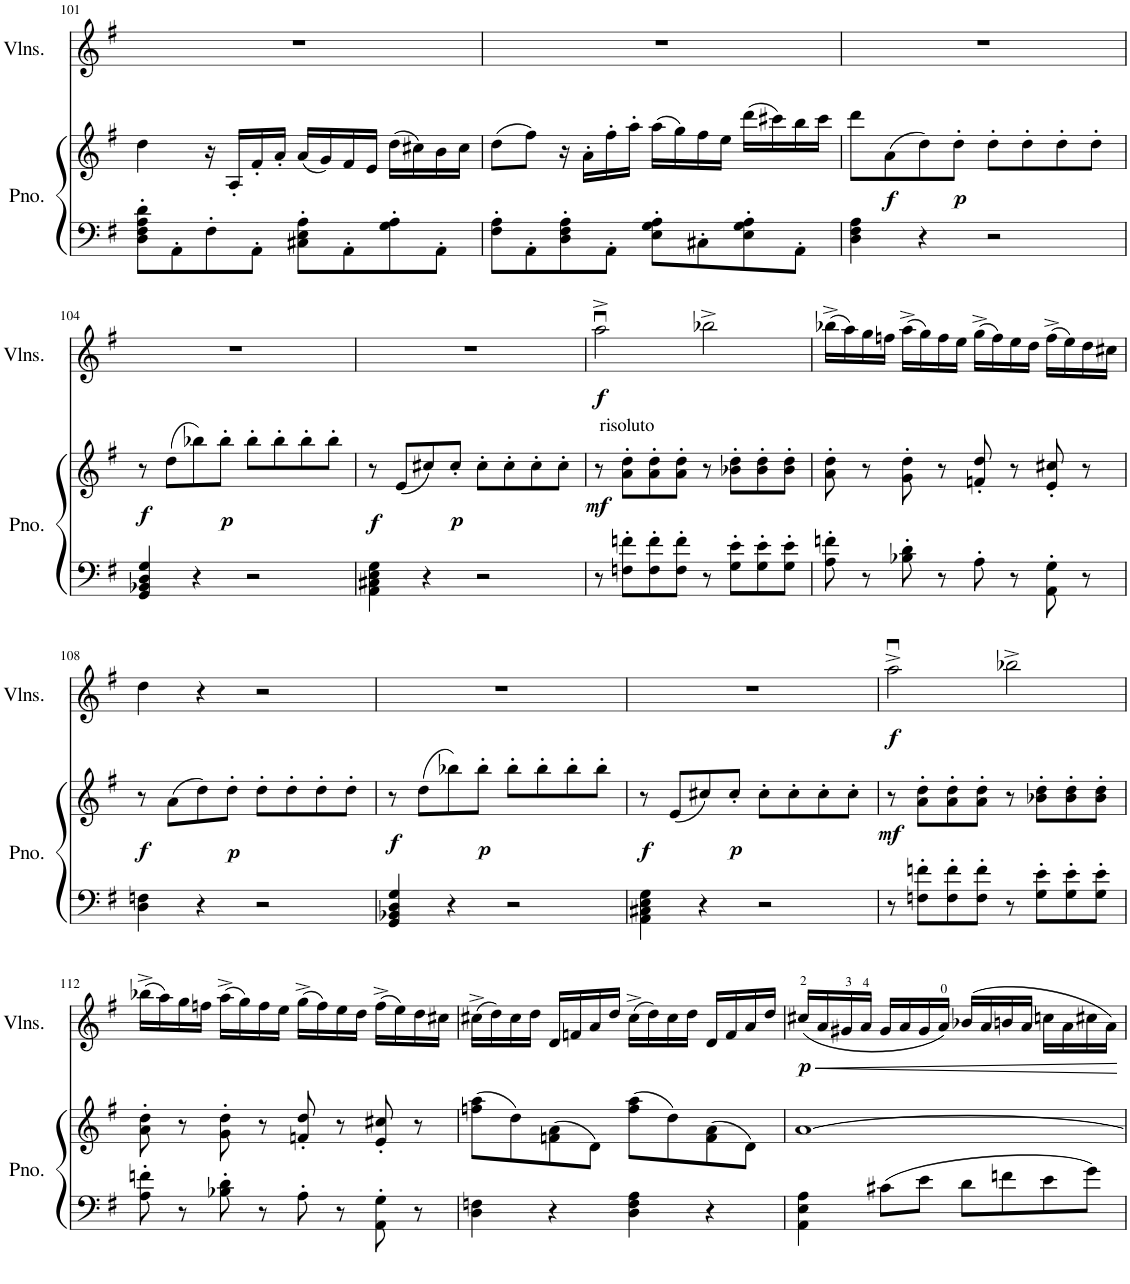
**kern	**kern	**dynam	**kern	**text	**dynam
*part2	*part2	*part2	*part1	*part1	*part1
*staff3	*staff2	*staff2/3	*staff1	*staff1	*staff1
*I"피아노	*	*	*I"바이올린	*	*
!!LO:PB:g=z
*clefG2	*clefG2	*	*clefG2	*	*
*k[f#]	*k[f#]	*	*k[f#]	*	*
*M4/4	*M4/4	*	*M4/4	*	*
*met(c)	*met(c)	*	*met(c)	*	*
=101	=101	=101	=101	=101	=101
8D\' 8F#\' 8A\' 8d\'L	4dd\	.	1r	.	.
8AA'\	.	.	.	.	.
8F#'\	16r	.	.	.	.
.	16A'/LL	.	.	.	.
8AA'\J	16f#'/	.	.	.	.
.	16a'/JJ	.	.	.	.
8C#X\' 8E\' 8A\'L	(16a/LL	.	.	.	.
.	16g/)	.	.	.	.
8AA'\	16f#/	.	.	.	.
.	16e/JJ	.	.	.	.
8G\' 8A\'	(16dd\LL	.	.	.	.
.	16cc#X\)	.	.	.	.
8AA'\J	16b\	.	.	.	.
.	16cc#\JJ	.	.	.	.
=102	=102	=102	=102	=102	=102
8F#\' 8A\'L	(8dd\L	.	1r	.	.
8AA'\	8ff#\J)	.	.	.	.
8D\' 8F#\' 8A\'	16r	.	.	.	.
.	16a'\LL	.	.	.	.
8AA'\J	16ff#'\	.	.	.	.
.	16aa'\JJ	.	.	.	.
8E\' 8G\' 8A\'L	(16aa\LL	.	.	.	.
.	16gg\)	.	.	.	.
8C#X'\	16ff#\	.	.	.	.
.	16ee\JJ	.	.	.	.
8E\' 8G\' 8A\'	(16ddd\LL	.	.	.	.
.	16ccc#X\)	.	.	.	.
8AA'\J	16bb\	.	.	.	.
.	16ccc#\JJ	.	.	.	.
=103	=103	=103	=103	=103	=103
4D\ 4F#\ 4A\	8ddd\L	.	1r	.	.
!	!	!LO:DY:b	!	!	!
.	(8a\	f	.	.	.
4r	8dd\)	.	.	.	.
!	!	!LO:DY:b	!	!	!
.	8dd'\J	p	.	.	.
2r	8dd'\L	.	.	.	.
.	8dd'\	.	.	.	.
.	8dd'\	.	.	.	.
.	8dd'\J	.	.	.	.
!!LO:LB:g=z
=104	=104	=104	=104	=104	=104
!	!	!LO:DY:b	!	!	!
4GG/ 4BB-X/ 4D/ 4G/	8r	f	1r	.	.
.	(8dd\L	.	.	.	.
4r	8bb-X\)	.	.	.	.
!	!	!LO:DY:b	!	!	!
.	8bb-'\J	p	.	.	.
2r	8bb-'\L	.	.	.	.
.	8bb-'\	.	.	.	.
.	8bb-'\	.	.	.	.
.	8bb-'\J	.	.	.	.
=105	=105	=105	=105	=105	=105
!	!	!LO:DY:b	!	!	!
4AA\ 4C#X\ 4E\ 4G\	8r	f	1r	.	.
.	(8e/L	.	.	.	.
4r	8cc#X/)	.	.	.	.
!	!	!LO:DY:b	!	!	!
.	8cc#'/J	p	.	.	.
2r	8cc#'\L	.	.	.	.
.	8cc#'\	.	.	.	.
.	8cc#'\	.	.	.	.
.	8cc#'\J	.	.	.	.
=106	=106	=106	=106	=106	=106
!	!	!LO:DY:b	!	!LO:LY:b	!LO:DY:b
8r	8r	mf	2aau^\	risoluto	f
8Fn\' 8fn\'L	8a\' 8dd\'L	.	.	.	.
8F\' 8f\'	8a\' 8dd\'	.	.	.	.
8F\' 8f\'J	8a\' 8dd\'J	.	.	.	.
8r	8r	.	2bb-X^\	.	.
8G\' 8e\'L	8b-X\' 8dd\'L	.	.	.	.
8G\' 8e\'	8b-\' 8dd\'	.	.	.	.
8G\' 8e\'J	8b-\' 8dd\'J	.	.	.	.
=107	=107	=107	=107	=107	=107
8A\' 8fn\'	8a\' 8dd\'	.	(16bb-X^\LL	.	.
.	.	.	16aa\)	.	.
8r	8r	.	16gg\	.	.
.	.	.	16ffn\JJ	.	.
8B-X\' 8d\'	8g\' 8dd\'	.	(16aa^\LL	.	.
.	.	.	16gg\)	.	.
8r	8r	.	16ff\	.	.
.	.	.	16ee\JJ	.	.
8A'\	8fn/' 8dd/'	.	(16gg^\LL	.	.
.	.	.	16ff\)	.	.
8r	8r	.	16ee\	.	.
.	.	.	16dd\JJ	.	.
8AA\' 8G\'	8e/' 8cc#X/'	.	(16ff^\LL	.	.
.	.	.	16ee\)	.	.
8r	8r	.	16dd\	.	.
.	.	.	16cc#X\JJ	.	.
!!LO:LB:g=z
=108	=108	=108	=108	=108	=108
!	!	!LO:DY:b	!	!	!
4D\ 4Fn\	8r	f	4dd\	.	.
.	(8a\L	.	.	.	.
4r	8dd\)	.	4r	.	.
!	!	!LO:DY:b	!	!	!
.	8dd'\J	p	.	.	.
2r	8dd'\L	.	2r	.	.
.	8dd'\	.	.	.	.
.	8dd'\	.	.	.	.
.	8dd'\J	.	.	.	.
=109	=109	=109	=109	=109	=109
!	!	!LO:DY:b	!	!	!
4GG/ 4BB-X/ 4D/ 4G/	8r	f	1r	.	.
.	(8dd\L	.	.	.	.
4r	8bb-X\)	.	.	.	.
!	!	!LO:DY:b	!	!	!
.	8bb-'\J	p	.	.	.
2r	8bb-'\L	.	.	.	.
.	8bb-'\	.	.	.	.
.	8bb-'\	.	.	.	.
.	8bb-'\J	.	.	.	.
=110	=110	=110	=110	=110	=110
!	!	!LO:DY:b	!	!	!
4AA\ 4C#X\ 4E\ 4G\	8r	f	1r	.	.
.	(8e/L	.	.	.	.
4r	8cc#X/)	.	.	.	.
!	!	!LO:DY:b	!	!	!
.	8cc#'/J	p	.	.	.
2r	8cc#'\L	.	.	.	.
.	8cc#'\	.	.	.	.
.	8cc#'\	.	.	.	.
.	8cc#'\J	.	.	.	.
=111	=111	=111	=111	=111	=111
!	!	!LO:DY:b	!	!	!LO:DY:b
8r	8r	mf	2aau^\	.	f
8Fn\' 8fn\'L	8a\' 8dd\'L	.	.	.	.
8F\' 8f\'	8a\' 8dd\'	.	.	.	.
8F\' 8f\'J	8a\' 8dd\'J	.	.	.	.
8r	8r	.	2bb-X^\	.	.
8G\' 8e\'L	8b-X\' 8dd\'L	.	.	.	.
8G\' 8e\'	8b-\' 8dd\'	.	.	.	.
8G\' 8e\'J	8b-\' 8dd\'J	.	.	.	.
!!LO:LB:g=z
=112	=112	=112	=112	=112	=112
8A\' 8fn\'	8a\' 8dd\'	.	(16bb-X^\LL	.	.
.	.	.	16aa\)	.	.
8r	8r	.	16gg\	.	.
.	.	.	16ffn\JJ	.	.
8B-X\' 8d\'	8g\' 8dd\'	.	(16aa^\LL	.	.
.	.	.	16gg\)	.	.
8r	8r	.	16ff\	.	.
.	.	.	16ee\JJ	.	.
8A'\	8fn/' 8dd/'	.	(16gg^\LL	.	.
.	.	.	16ff\)	.	.
8r	8r	.	16ee\	.	.
.	.	.	16dd\JJ	.	.
8AA\' 8G\'	8e/' 8cc#X/'	.	(16ff^\LL	.	.
.	.	.	16ee\)	.	.
8r	8r	.	16dd\	.	.
.	.	.	16cc#X\JJ	.	.
=113	=113	=113	=113	=113	=113
4D\ 4Fn\	(8ffn\ 8aa\L	.	(16cc#X^\LL	.	.
.	.	.	16dd\)	.	.
.	8dd\)	.	16cc#\	.	.
.	.	.	16dd\JJ	.	.
4r	(8fn\ 8a\	.	16d/LL	.	.
.	.	.	16fn/	.	.
.	8d\J)	.	16a/	.	.
.	.	.	16dd/JJ	.	.
4D\ 4F\ 4A\	(8ff\ 8aa\L	.	(16cc#^\LL	.	.
.	.	.	16dd\)	.	.
.	8dd\)	.	16cc#\	.	.
.	.	.	16dd\JJ	.	.
4r	(8f\ 8a\	.	16d/LL	.	.
.	.	.	16f/	.	.
.	8d\J)	.	16a/	.	.
.	.	.	16dd/JJ	.	.
=114	=114	=114	=114	=114	=114
!	!	!	!	!	!LO:HP:b
!	!	!	!	!	!LO:DY:n=1:b
4AA\ 4E\ 4A\	[1a	.	(16cc#X/LL	.	< p
.	.	.	16a/	.	.
.	.	.	16g#X/	.	.
.	.	.	16a/JJ	.	.
8c#X\L	.	.	16g#/LL	.	.
.	.	.	16a/	.	.
8e\J	.	.	16g#/	.	.
.	.	.	16a/JJ)	.	.
8d\L	.	.	(16b-X/LL	.	.
.	.	.	16a/	.	.
8fn\	.	.	16bn/	.	.
.	.	.	16a/JJ	.	.
8e\	.	.	16ccn\LL	.	.
.	.	.	16a\	.	.
8g\J	.	.	16cc#X\	.	.
.	.	.	16a\JJ)	.	.
.	.	.	.	.	[
=	=	=	=	=	=
*-	*-	*-	*-	*-	*-
